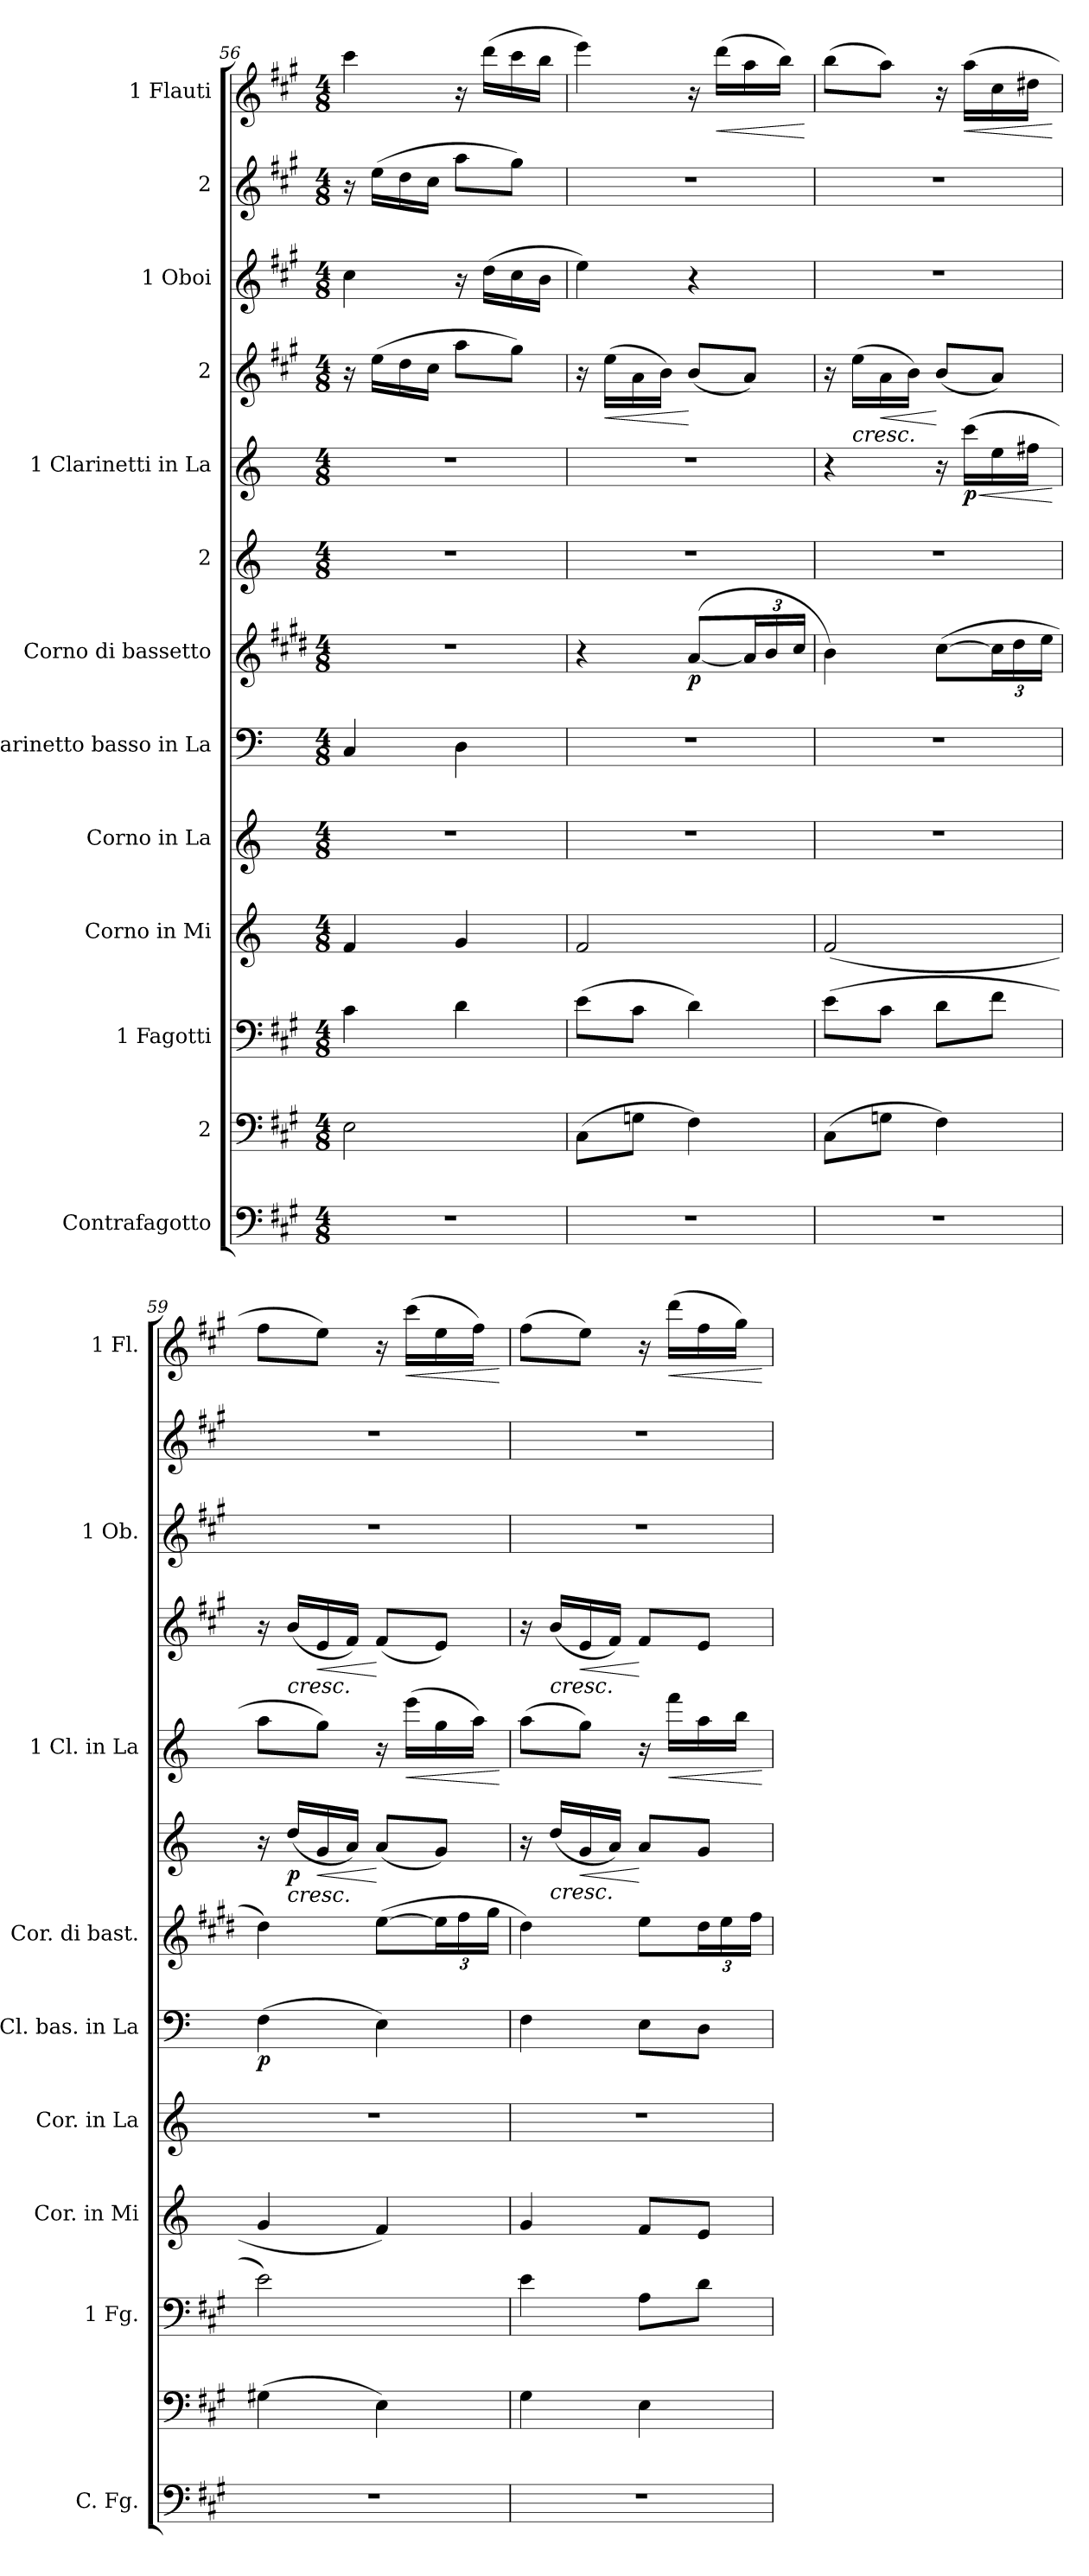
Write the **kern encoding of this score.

**kern	**kern	**kern	**kern	**kern	**kern	**dynam	**kern	**dynam	**kern	**dynam	**kern	**dynam	**kern	**dynam	**kern	**kern	**kern	**dynam
*part13	*part12	*part11	*part10	*part9	*part8	*part8	*part7	*part7	*part6	*part6	*part5	*part5	*part4	*part4	*part3	*part2	*part1	*part1
*staff13	*staff12	*staff11	*staff10	*staff9	*staff8	*staff8	*staff7	*staff7	*staff6	*staff6	*staff5	*staff5	*staff4	*staff4	*staff3	*staff2	*staff1	*staff1
*I"Contrafagotto	*I"2	*I"1  Fagotti	*I"Corno in Mi	*I"Corno in La	*I"Clarinetto basso in La	*	*I"Corno di bassetto	*	*I"2	*	*I"1  Clarinetti in La	*	*I"2	*	*I"1  Oboi	*I"2	*I"1  Flauti	*
*I'C. Fg.	*	*I'1  Fg.	*I'Cor. in Mi	*I'Cor. in La	*I'Cl. bas. in La	*	*I'Cor. di bast.	*	*	*	*I'1  Cl. in La	*	*	*	*I'1  Ob.	*	*I'1  Fl.	*
*clefF4	*clefF4	*clefF4	*clefG2	*clefG2	*clefF4	*	*clefG2	*	*clefG2	*	*clefG2	*	*clefG2	*	*clefG2	*clefG2	*clefG2	*
*ITrd7c12	*	*	*ITrd5c8	*ITrd2c3	*ITrd2c3	*	*ITrd4c7	*	*ITrd2c3	*	*ITrd2c3	*	*	*	*	*	*	*
*k[f#c#g#]	*k[f#c#g#]	*k[f#c#g#]	*k[f#c#g#d#]	*k[f#c#g#]	*k[f#c#g#]	*	*k[f#c#g#]	*	*k[f#c#g#]	*	*k[f#c#g#]	*	*k[f#c#g#]	*	*k[f#c#g#]	*k[f#c#g#]	*k[f#c#g#]	*
*M4/8	*M4/8	*M4/8	*M4/8	*M4/8	*M4/8	*	*M4/8	*	*M4/8	*	*M4/8	*	*M4/8	*	*M4/8	*M4/8	*M4/8	*
=56	=56	=56	=56	=56	=56	=56	=56	=56	=56	=56	=56	=56	=56	=56	=56	=56	=56	=56
2r	2E\	4c#\	4A/	2r	4AA/	.	2r	.	2r	.	2r	.	16r	.	4cc#\	16r	4ccc#\	.
.	.	.	.	.	.	.	.	.	.	.	.	.	(16ee\LL	.	.	(16ee\LL	.	.
.	.	.	.	.	.	.	.	.	.	.	.	.	16dd\	.	.	16dd\	.	.
.	.	.	.	.	.	.	.	.	.	.	.	.	16cc#\JJ	.	.	16cc#\JJ	.	.
.	.	4d\	4B/	.	4BB\	.	.	.	.	.	.	.	8aa\L	.	16r	8aa\L	16r	.
.	.	.	.	.	.	.	.	.	.	.	.	.	.	.	(16dd\LL	.	(16ddd\LL	.
.	.	.	.	.	.	.	.	.	.	.	.	.	8gg#\J)	.	16cc#\	8gg#\J)	16ccc#\	.
.	.	.	.	.	.	.	.	.	.	.	.	.	.	.	16b\JJ	.	16bb\JJ	.
!!LO:PB:g=z
=57	=57	=57	=57	=57	=57	=57	=57	=57	=57	=57	=57	=57	=57	=57	=57	=57	=57	=57
2r	(8C#\L	(8e\L	2A/	2r	2r	.	4r	.	2r	.	2r	.	16r	.	4ee\)	2r	4eee\)	.
!	!	!	!	!	!	!	!	!	!	!	!	!	!	!LO:HP:b	!	!	!	!
.	.	.	.	.	.	.	.	.	.	.	.	.	(16ee\LL	<	.	.	.	.
.	8Gn\J	8c#\J	.	.	.	.	.	.	.	.	.	.	16a\	.	.	.	.	.
.	.	.	.	.	.	.	.	.	.	.	.	.	16b\JJ)	.	.	.	.	.
!	!	!	!	!	!	!	!	!LO:DY:b	!	!	!	!	!	!	!	!	!	!
.	4F#\)	4d\)	.	.	.	.	([8d/L	p	.	.	.	.	(8b/L	[	4r	.	16r	.
!	!	!	!	!	!	!	!	!	!	!	!	!	!	!	!	!	!	!LO:HP:b
.	.	.	.	.	.	.	.	.	.	.	.	.	.	.	.	.	(16ddd\LL	<
*	*	*	*	*	*	*	*Xbrackettup	*	*	*	*	*	*	*	*	*	*	*
.	.	.	.	.	.	.	24d/L]	.	.	.	.	.	8a/J)	.	.	.	16aa\	.
.	.	.	.	.	.	.	24e/	.	.	.	.	.	.	.	.	.	.	.
.	.	.	.	.	.	.	.	.	.	.	.	.	.	.	.	.	16bb\JJ)	.
.	.	.	.	.	.	.	24f#/JJ	.	.	.	.	.	.	.	.	.	.	.
.	.	.	.	.	.	.	.	.	.	.	.	.	.	.	.	.	.	[
=58	=58	=58	=58	=58	=58	=58	=58	=58	=58	=58	=58	=58	=58	=58	=58	=58	=58	=58
2r	(8C#\L	(8e\L	(2A/	2r	2r	.	4e\)	.	2r	.	4r	.	16r	.	2r	2r	(8bb\L	.
!	!	!	!	!	!	!	!	!	!	!	!	!	!	!LO:HP:b	!	!	!	!
.	.	.	.	.	.	.	.	.	.	.	.	.	(16ee\LL	<	.	.	.	.
!	!	!	!	!	!	!	!	!	!	!	!	!	!	!LO:HP:b	!	!	!	!
.	8Gn\J	8c#\J	.	.	.	.	.	.	.	.	.	.	16a\	<	.	.	8aa\J)	.
.	.	.	.	.	.	.	.	.	.	.	.	.	16b\JJ)	.	.	.	.	.
.	4F#\)	8d\L	.	.	.	.	([8f#\L	.	.	.	16r	.	(8b/L	[ [	.	.	16r	.
!	!	!	!	!	!	!	!	!	!	!	!	!LO:HP:b	!	!	!	!	!	!LO:HP:b
!	!	!	!	!	!	!	!	!	!	!	!	!LO:DY:n=1:b	!	!	!	!	!	!
.	.	.	.	.	.	.	.	.	.	.	(16aa\LL	< p	.	.	.	.	(16aa\LL	<
.	.	8f#\J	.	.	.	.	24f#\L]	.	.	.	16cc#\	.	8a/J)	.	.	.	16cc#\	.
.	.	.	.	.	.	.	24g#\	.	.	.	.	.	.	.	.	.	.	.
.	.	.	.	.	.	.	.	.	.	.	16dd#X\JJ	.	.	.	.	.	16dd#X\JJ	.
.	.	.	.	.	.	.	24a\JJ	.	.	.	.	.	.	.	.	.	.	.
.	.	.	.	.	.	.	.	.	.	.	.	[	.	.	.	.	.	[
=59	=59	=59	=59	=59	=59	=59	=59	=59	=59	=59	=59	=59	=59	=59	=59	=59	=59	=59
!	!	!	!	!	!	!LO:DY:b	!	!	!	!	!	!	!	!	!	!	!	!
2r	(4G#X\	2e\)	4B/	2r	(4D\	p	4g#\)	.	16r	.	8ff#\L	.	16r	.	2r	2r	8ff#\L	.
!	!	!	!	!	!	!	!	!	!	!LO:HP:b	!	!	!	!LO:HP:b	!	!	!	!
!	!	!	!	!	!	!	!	!	!	!LO:DY:n=1:b	!	!	!	!	!	!	!	!
.	.	.	.	.	.	.	.	.	(16b/LL	< p	.	.	(16b/LL	<	.	.	.	.
!	!	!	!	!	!	!	!	!	!	!LO:HP:b	!	!	!	!LO:HP:b	!	!	!	!
.	.	.	.	.	.	.	.	.	16e/	<	8ee\J)	.	16e/	<	.	.	8ee\J)	.
.	.	.	.	.	.	.	.	.	16f#/JJ)	.	.	.	16f#/JJ)	.	.	.	.	.
.	4E\)	.	4A/)	.	4C#\)	.	([8a\L	.	(8f#/L	[ [	16r	.	(8f#/L	[ [	.	.	16r	.
!	!	!	!	!	!	!	!	!	!	!	!	!LO:HP:b	!	!	!	!	!	!LO:HP:b
.	.	.	.	.	.	.	.	.	.	.	(16ccc#\LL	<	.	.	.	.	(16ccc#\LL	<
.	.	.	.	.	.	.	24a\L]	.	8e/J)	.	16ee\	.	8e/J)	.	.	.	16ee\	.
.	.	.	.	.	.	.	24b\	.	.	.	.	.	.	.	.	.	.	.
.	.	.	.	.	.	.	.	.	.	.	16ff#\JJ)	.	.	.	.	.	16ff#\JJ)	.
.	.	.	.	.	.	.	24cc#\JJ	.	.	.	.	.	.	.	.	.	.	.
.	.	.	.	.	.	.	.	.	.	.	.	[	.	.	.	.	.	[
=60	=60	=60	=60	=60	=60	=60	=60	=60	=60	=60	=60	=60	=60	=60	=60	=60	=60	=60
2r	4G#\	4e\	4B/	2r	4D\	.	4g#\)	.	16r	.	(8ff#\L	.	16r	.	2r	2r	(8ff#\L	.
!	!	!	!	!	!	!	!	!	!	!LO:HP:b	!	!	!	!LO:HP:b	!	!	!	!
.	.	.	.	.	.	.	.	.	(16b/LL	<	.	.	(16b/LL	<	.	.	.	.
!	!	!	!	!	!	!	!	!	!	!LO:HP:b	!	!	!	!LO:HP:b	!	!	!	!
.	.	.	.	.	.	.	.	.	16e/	<	8ee\J)	.	16e/	<	.	.	8ee\J)	.
.	.	.	.	.	.	.	.	.	16f#/JJ)	.	.	.	16f#/JJ)	.	.	.	.	.
.	4E\	8A\L	8A/L	.	8C#\L	.	8a\L	.	8f#/L	[ [	16r	.	8f#/L	[ [	.	.	16r	.
!	!	!	!	!	!	!	!	!	!	!	!	!LO:HP:b	!	!	!	!	!	!LO:HP:b
.	.	.	.	.	.	.	.	.	.	.	16ddd\LL	<	.	.	.	.	(16ddd\LL	<
.	.	8d\J	8G#/J	.	8BB\J	.	24g#\L	.	8e/J	.	16ff#\	.	8e/J	.	.	.	16ff#\	.
.	.	.	.	.	.	.	24a\	.	.	.	.	.	.	.	.	.	.	.
.	.	.	.	.	.	.	.	.	.	.	16gg#\JJ	.	.	.	.	.	16gg#\JJ)	.
.	.	.	.	.	.	.	24b\JJ	.	.	.	.	.	.	.	.	.	.	.
.	.	.	.	.	.	.	.	.	.	.	.	[	.	.	.	.	.	[
=	=	=	=	=	=	=	=	=	=	=	=	=	=	=	=	=	=	=
*-	*-	*-	*-	*-	*-	*-	*-	*-	*-	*-	*-	*-	*-	*-	*-	*-	*-	*-
